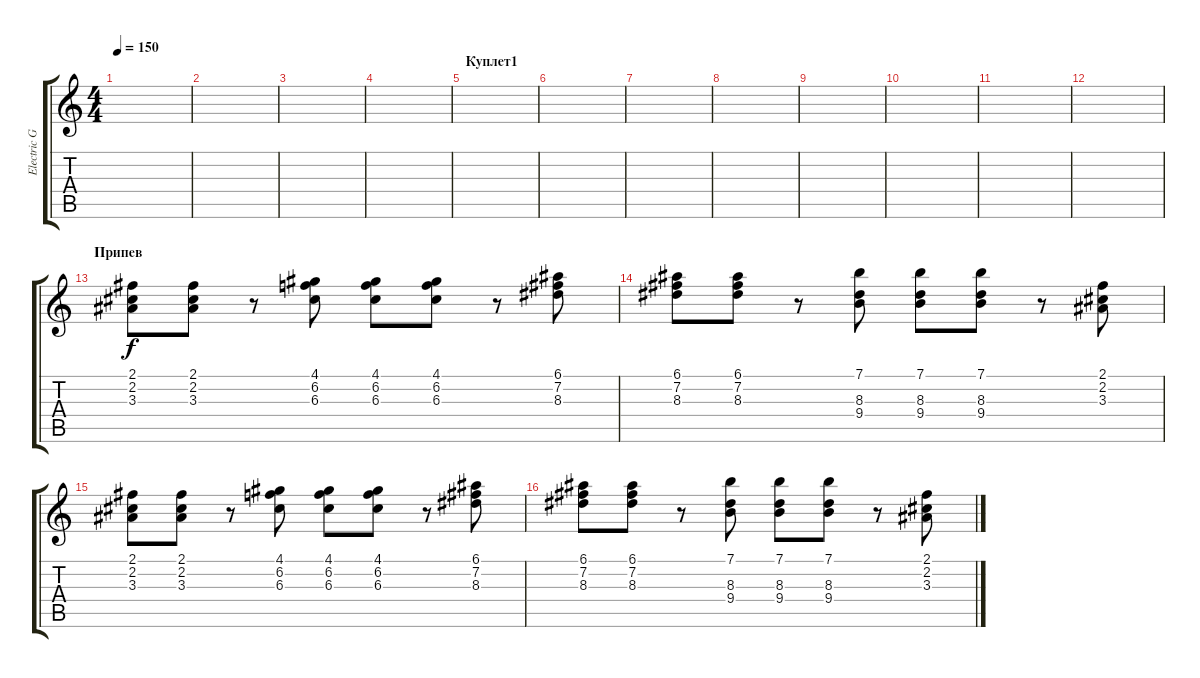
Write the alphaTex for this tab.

\track ("Electric Guitar" "Electric G") {instrument distortionguitar}
\staff {score tabs}
\tuning (E4 B3 G3 D3 A2 E2) {hide}
\ts (4 4)
\tempo 150
\clef g2
\ks c
|
|
|
|
\section ("" "Куплет1")
|
|
|
|
|
|
|
|
\section ("" "Припев")
(2.1 2.2 3.3).8 (2.1 2.2 3.3).8 r.8 (4.1 6.2 6.3).8 (4.1 6.2 6.3).8 (4.1 6.2 6.3).8 r.8 (6.1 7.2 8.3).8 |
(6.1 7.2 8.3).8 (6.1 7.2 8.3).8 r.8 (7.1 8.3 9.4).8 (7.1 8.3 9.4).8 (7.1 8.3 9.4).8 r.8 (2.1 2.2 3.3).8 |
(2.1 2.2 3.3).8 (2.1 2.2 3.3).8 r.8 (4.1 6.2 6.3).8 (4.1 6.2 6.3).8 (4.1 6.2 6.3).8 r.8 (6.1 7.2 8.3).8 |
(6.1 7.2 8.3).8 (6.1 7.2 8.3).8 r.8 (7.1 8.3 9.4).8 (7.1 8.3 9.4).8 (7.1 8.3 9.4).8 r.8 (2.1 2.2 3.3).8
